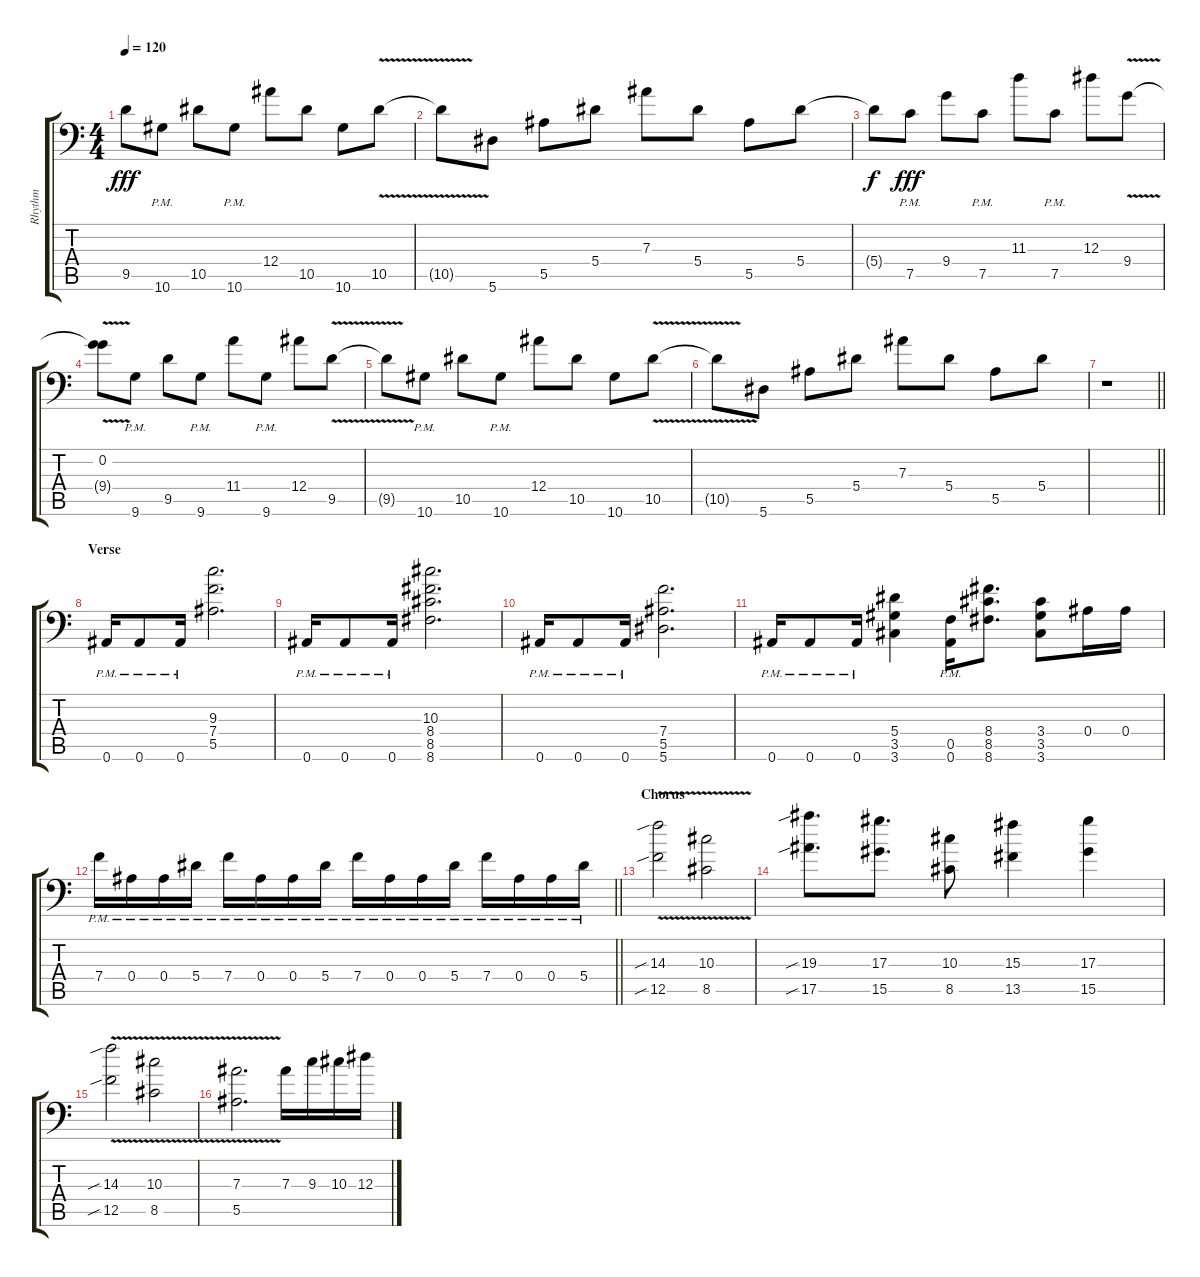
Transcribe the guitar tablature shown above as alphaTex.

\track ("Rhythm" "Rhythm") {instrument distortionguitar}
\staff {score tabs}
\tuning (C4 G3 Eb3 Bb2 F2 Bb1) {hide}
\ts (4 4)
\tempo 120
\clef f4
\ks c
9.5{t}.8{dy fff} 10.6{pm}.8 10.5.8 10.6{pm}.8 12.4.8 10.5.8 10.6.8 10.5{v}.8 |
10.5{t}.8 5.6.8 5.5.8 5.4.8 7.3.8 5.4.8 5.5.8 5.4.8 |
5.4{t}.8{dy f} 7.5{pm}.8{dy fff} 9.4.8 7.5{pm}.8 11.3.8 7.5{pm}.8 12.3.8 9.4{v}.8 |
(0.2 9.4{t}).8 9.6{pm}.8 9.5.8 9.6{pm}.8 11.4.8 9.6{pm}.8 12.4.8 9.5{v}.8 |
9.5{t}.8 10.6{pm}.8 10.5.8 10.6{pm}.8 12.4.8 10.5.8 10.6.8 10.5{v}.8 |
10.5{t}.8 5.6.8 5.5.8 5.4.8 7.3.8 5.4.8 5.5.8 5.4.8 |
\barLineRight lightlight
r.1 |
\section ("" "Verse")
0.6{pm}.16 0.6{pm}.8 0.6{pm}.16 (9.3 7.4 5.5).2{d} |
0.6{pm}.16 0.6{pm}.8 0.6{pm}.16 (10.3 8.4 8.5 8.6).2{d} |
0.6{pm}.16 0.6{pm}.8 0.6{pm}.16 (7.4 5.5 5.6).2{d} |
0.6{pm}.16 0.6{pm}.8 0.6{pm}.16 (5.4 3.5 3.6).4 (0.5{pm} 0.6{pm}).16 (8.4 8.5 8.6).8{d} (3.4 3.5 3.6).8 0.4.16 0.4.16 |
\barLineRight lightlight
7.4{pm}.16 0.4{pm}.16 0.4{pm}.16 5.4{pm}.16 7.4{pm}.16 0.4{pm}.16 0.4{pm}.16 5.4{pm}.16 7.4{pm}.16 0.4{pm}.16 0.4{pm}.16 5.4{pm}.16 7.4{pm}.16 0.4{pm}.16 0.4{pm}.16 5.4{pm}.16 |
\section ("" "Chorus")
(14.3{v sib} 12.5{sib}).2 (10.3{v} 8.5).2 |
(19.3{sib} 17.5{sib}).8{d} (17.3 15.5).8{d} (10.3 8.5).8 (15.3 13.5).4 (17.3 15.5).4 |
(14.3{v sib} 12.5{sib}).2 (10.3{v} 8.5).2 |
(7.3{v} 5.5).2{d} 7.3.16 9.3.16 10.3.16 12.3.16
